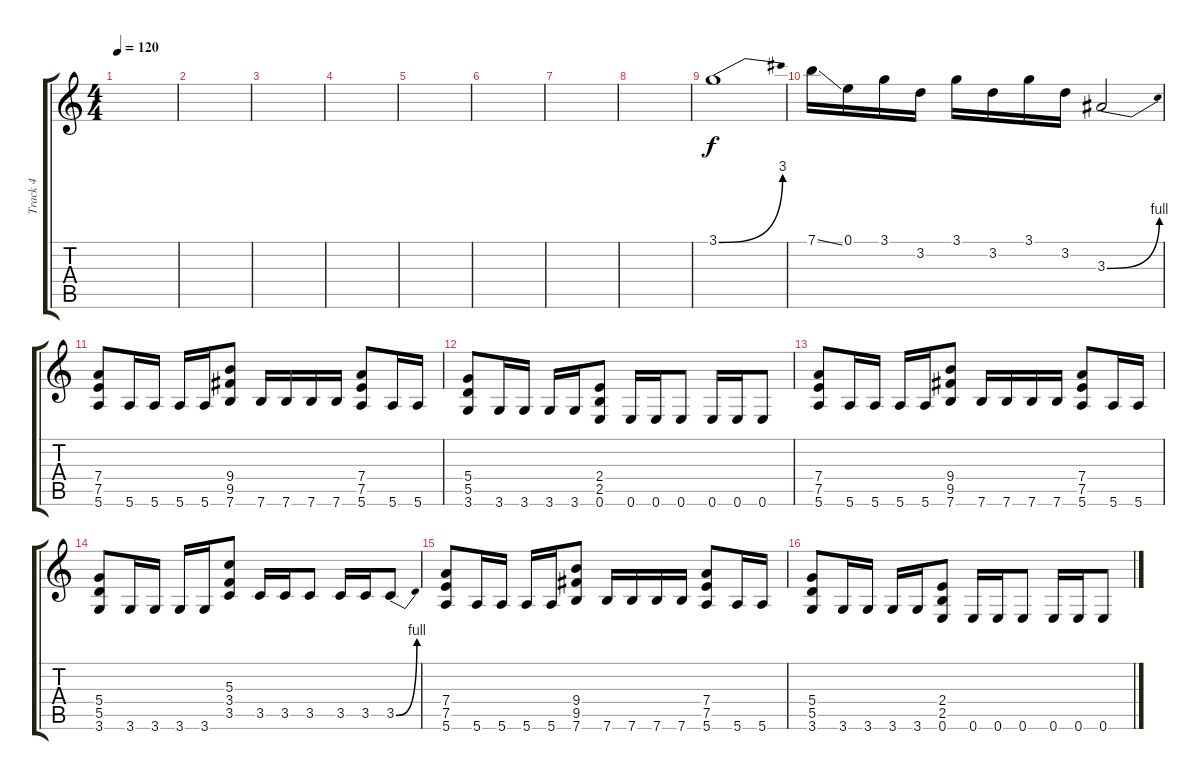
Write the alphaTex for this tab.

\track ("Track 4" "Track 4") {instrument distortionguitar}
\staff {score tabs}
\tuning (E4 B3 G3 D3 A2 E2) {hide}
\ts (4 4)
\tempo 120
\clef g2
\ks c
|
|
|
|
|
|
|
|
3.1{be (bend 0 0 60 12)}.1 |
7.1{ss}.16 0.1.16 3.1.16 3.2.16 3.1.16 3.2.16 3.1.16 3.2.16 3.3{be (bend 0 0 60 4)}.2 |
(7.4 7.5 5.6).8 5.6.16 5.6.16 5.6.16 5.6.16 (9.4 9.5 7.6).8 7.6.16 7.6.16 7.6.16 7.6.16 (7.4 7.5 5.6).8 5.6.16 5.6.16 |
(5.4 5.5 3.6).8 3.6.16 3.6.16 3.6.16 3.6.16 (2.4 2.5 0.6).8 0.6.16 0.6.16 0.6.8 0.6.16 0.6.16 0.6.8 |
(7.4 7.5 5.6).8 5.6.16 5.6.16 5.6.16 5.6.16 (9.4 9.5 7.6).8 7.6.16 7.6.16 7.6.16 7.6.16 (7.4 7.5 5.6).8 5.6.16 5.6.16 |
(5.4 5.5 3.6).8 3.6.16 3.6.16 3.6.16 3.6.16 (5.3 3.4 3.5).8 3.5.16 3.5.16 3.5.8 3.5.16 3.5.16 3.5{be (bend 0 0 60 4)}.8 |
(7.4 7.5 5.6).8 5.6.16 5.6.16 5.6.16 5.6.16 (9.4 9.5 7.6).8 7.6.16 7.6.16 7.6.16 7.6.16 (7.4 7.5 5.6).8 5.6.16 5.6.16 |
(5.4 5.5 3.6).8 3.6.16 3.6.16 3.6.16 3.6.16 (2.4 2.5 0.6).8 0.6.16 0.6.16 0.6.8 0.6.16 0.6.16 0.6.8
